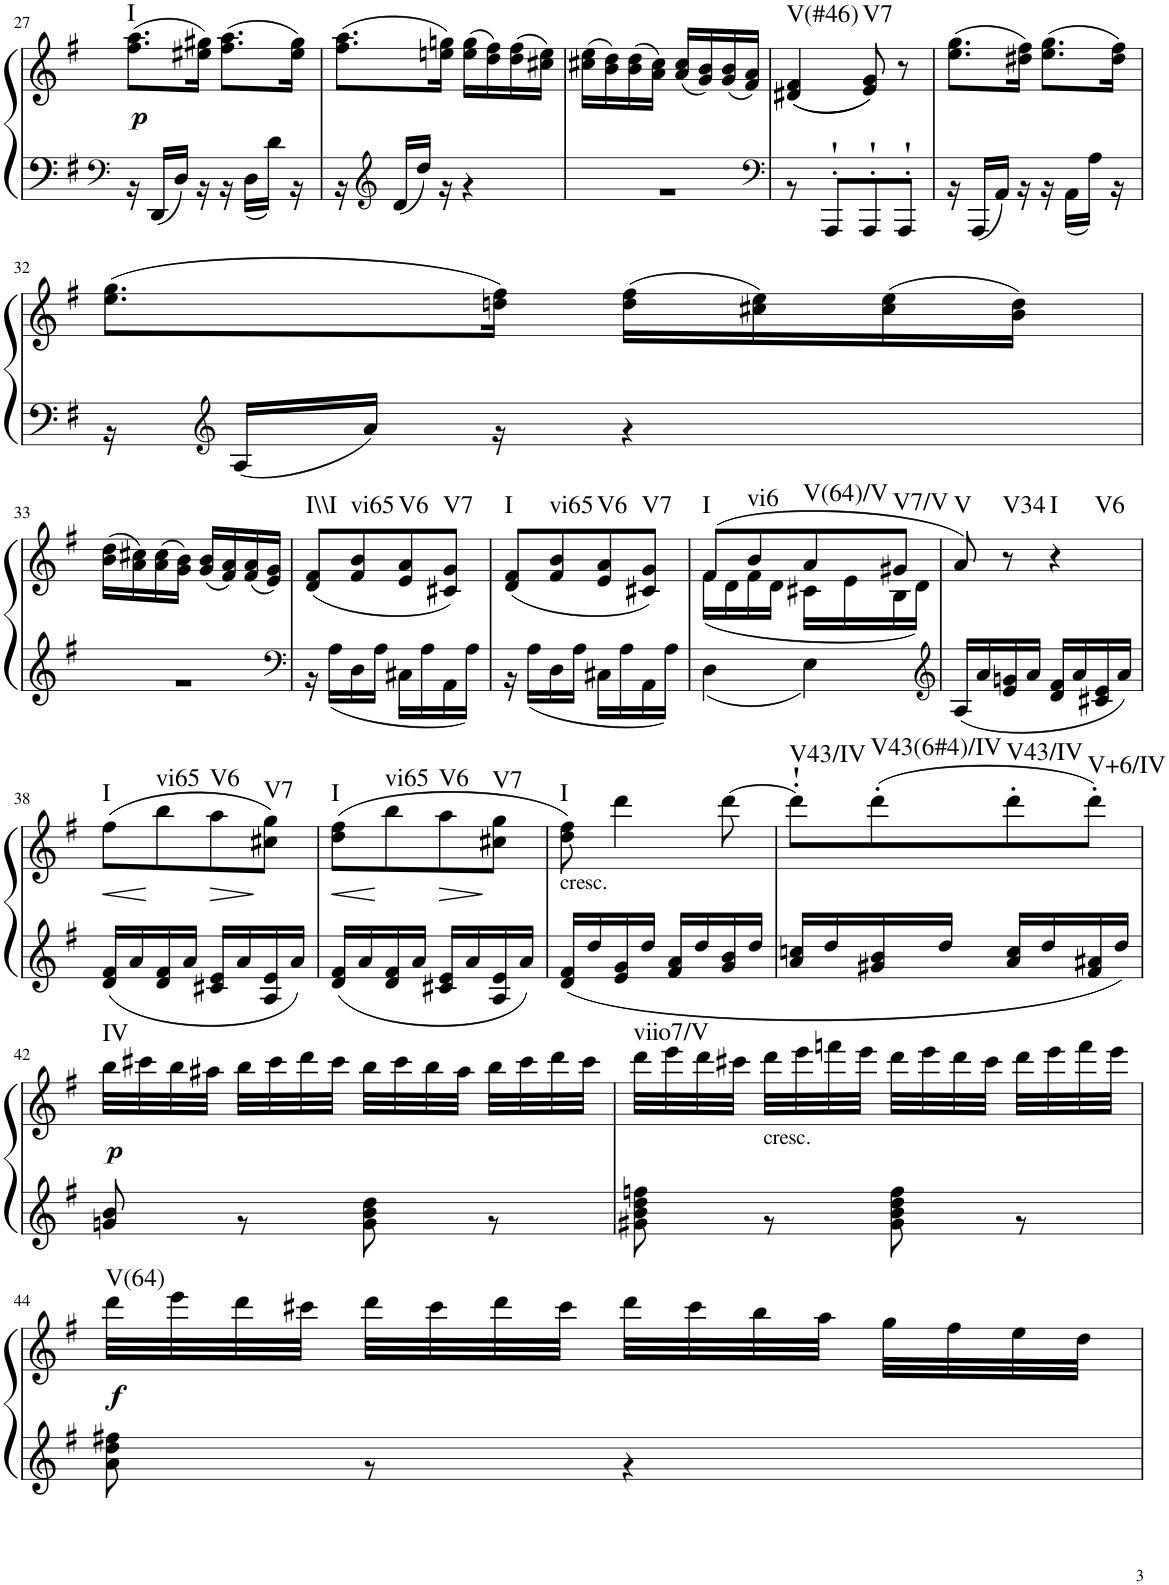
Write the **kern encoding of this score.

**kern	**kern	**dynam	**harte
*part1	*part1	*part1	*part1
*staff2	*staff1	*staff1/2	*
*I"Piano	*	*	*
*I'Pno	*	*	*
!!LO:PB:g=z
*clefF4	*clefG2	*	*
*k[f#]	*k[f#]	*	*
*G:	*G:	*	*
*M2/4	*M2/4	*	*
=27	=27	=27	=27
*^	*	*	*
!	!	!	!LO:DY:b	!LO:H:kt=I
2ryy	16r	(8.ff#\ 8.aa\L	p	N
.	16DD/LL	.	.	.
.	16D/JJ	.	.	.
.	16r	16ee#X\ 16gg#X\Jk)	.	.
.	16r	(8.ff#\ 8.aa\L	.	.
.	16D\LL	.	.	.
.	16d\JJ	.	.	.
.	16r	16ee#\ 16gg#\Jk)	.	.
=28	=28	=28	=28	=28
2ryy	16r	(8.ff#\ 8.aa\L	.	.
*clefG2	*	*	*	*
.	16d/LL	.	.	.
.	16dd/JJ	.	.	.
.	16r	16een\ 16ggn\Jk)	.	.
.	4r	(16ee\ 16gg\LL	.	.
.	.	16dd\ 16ff#\)	.	.
.	.	(16dd\ 16ff#\	.	.
.	.	16cc#X\ 16ee\JJ)	.	.
=29	=29	=29	=29	=29
2ryy	2r	(16cc#X\ 16ee\LL	.	.
.	.	16b\ 16dd\)	.	.
.	.	(16b\ 16dd\	.	.
.	.	16a\ 16cc#\JJ)	.	.
.	.	(16a/ 16cc#/LL	.	.
.	.	16g/ 16b/)	.	.
.	.	(16g/ 16b/	.	.
.	.	16f#/ 16a/JJ)	.	.
=30	=30	=30	=30	=30
*clefF4	*	*	*	*
!	!	!	!	!LO:H:kt=V(#46)
2ryy	8r	((4d#X/ 4f#/	.	N
.	8AAA'`/L	.	.	.
!	!	!	!	!LO:H:kt=V7
.	8AAA'`/	8e/ 8g/))	.	N
.	8AAA'`/J	8r	.	.
=31	=31	=31	=31	=31
2ryy	16r	(8.ee\ 8.gg\L	.	.
.	16AAA/LL	.	.	.
.	16AA/JJ	.	.	.
.	16r	16dd#X\ 16ff#\Jk)	.	.
.	16r	(8.ee\ 8.gg\L	.	.
.	16AA\LL	.	.	.
.	16A\JJ	.	.	.
.	16r	16dd#\ 16ff#\Jk)	.	.
!!LO:LB:g=z
=32	=32	=32	=32	=32
2ryy	16r	(8.ee\ 8.gg\L	.	.
*clefG2	*	*	*	*
.	16A/LL	.	.	.
.	16a/JJ	.	.	.
.	16r	16ddn\ 16ff#\Jk)	.	.
.	4r	(16dd\ 16ff#\LL	.	.
.	.	16cc#X\ 16ee\)	.	.
.	.	(16cc#\ 16ee\	.	.
.	.	16b\ 16dd\JJ)	.	.
!!LO:LB:g=z
=33	=33	=33	=33	=33
2ryy	2r	(16b\ 16dd\LL	.	.
.	.	16a\ 16cc#X\)	.	.
.	.	(16a\ 16cc#\	.	.
.	.	16g\ 16b\JJ)	.	.
.	.	(16g/ 16b/LL	.	.
.	.	16f#/ 16a/)	.	.
.	.	(16f#/ 16a/	.	.
.	.	16e/ 16g/JJ)	.	.
=34	=34	=34	=34	=34
*clefF4	*	*	*	*
!	!	!	!	!LO:H:kt=I\\I
2ryy	16r	(8d/ 8f#/L	.	N
.	16A\LL	.	.	.
!	!	!	!	!LO:H:kt=vi65
.	16D\	8f#/ 8b/	.	N
.	16A\JJ	.	.	.
!	!	!	!	!LO:H:kt=V6
.	16C#X\LL	8e/ 8a/	.	N
.	16A\	.	.	.
!	!	!	!	!LO:H:kt=V7
.	16AA\	8c#X/ 8g/J)	.	N
.	16A\JJ	.	.	.
=35	=35	=35	=35	=35
!	!	!	!	!LO:H:kt=I
2ryy	16r	(8d/ 8f#/L	.	N
.	16A\LL	.	.	.
!	!	!	!	!LO:H:kt=vi65
.	16D\	8f#/ 8b/	.	N
.	16A\JJ	.	.	.
!	!	!	!	!LO:H:kt=V6
.	16C#X\LL	8e/ 8a/	.	N
.	16A\	.	.	.
!	!	!	!	!LO:H:kt=V7
.	16AA\	8c#X/ 8g/J)	.	N
.	16A\JJ	.	.	.
=36	=36	=36	=36	=36
*	*	*^	*	*
!	!	!	!	!	!LO:H:kt=I
2ryy	4D\	(8f#/L	(16f#\LL	.	N
.	.	.	16d\	.	.
!	!	!	!	!	!LO:H:kt=vi6
.	.	8b/	16f#\	.	N
.	.	.	16d\JJ	.	.
!	!	!	!	!	!LO:H:kt=V(64)/V
.	4E\	8a/	16c#X\LL	.	N
.	.	.	16e\	.	.
!	!	!	!	!	!LO:H:kt=V7/V
.	.	8g#X/J	16B\	.	N
.	.	.	16d\JJ)	.	.
*	*	*v	*v	*	*
=37	=37	=37	=37	=37
*clefG2	*	*	*	*
*	*	*^	*	*
!	!	!	!	!	!LO:H:kt=V
*	*	*v	*v	*	*
2ryy	16A/LL	8a/)	.	N
.	16a/	.	.	.
!	!	!	!	!LO:H:kt=V34
.	16e/ 16gn/	8r	.	N
.	16a/JJ	.	.	.
!	!	!	!	!LO:H:n=1:kt=I
!	!	!	!	!LO:H:n=2:kt=V6
.	16d/ 16f#/LL	4r	.	N N
.	16a/	.	.	.
.	16c#X/ 16e/	.	.	.
.	16a/JJ	.	.	.
!!LO:LB:g=z
=38	=38	=38	=38	=38
!	!	!	!LO:HP:b	!LO:H:kt=I
2ryy	16d/ 16f#/LL	(8ff#\L	<	N
.	16a/	.	.	.
!	!	!	!	!LO:H:kt=vi65
.	16d/ 16f#/	8bb\	[	N
.	16a/JJ	.	.	.
!	!	!	!LO:HP:b	!LO:H:kt=V6
.	16c#X/ 16e/LL	8aa\	>	N
.	16a/	.	.	.
!	!	!	!	!LO:H:kt=V7
.	16A/ 16e/	8cc#X\ 8gg\J)	]	N
.	16a/JJ	.	.	.
=39	=39	=39	=39	=39
!	!	!	!LO:HP:b	!LO:H:kt=I
2ryy	16d/ 16f#/LL	(8dd\ 8ff#\L	<	N
.	16a/	.	.	.
!	!	!	!	!LO:H:kt=vi65
.	16d/ 16f#/	8bb\	[	N
.	16a/JJ	.	.	.
!	!	!	!LO:HP:b	!LO:H:kt=V6
.	16c#X/ 16e/LL	8aa\	>	N
.	16a/	.	.	.
!	!	!	!	!LO:H:kt=V7
.	16A/ 16e/	8cc#X\ 8gg\J	]	N
.	16a/JJ	.	.	.
=40	=40	=40	=40	=40
!	!	!LO:TX:b:t=cresc.	!	!LO:H:kt=I
2ryy	16d/ 16f#/LL	8dd\ 8ff#\)	.	N
.	16dd/	.	.	.
.	16e/ 16g/	4ddd\	.	.
.	16dd/JJ	.	.	.
.	16f#/ 16a/LL	.	.	.
.	16dd/	.	.	.
.	16g/ 16b/	[8ddd\	.	.
.	16dd/JJ	.	.	.
=41	=41	=41	=41	=41
!	!	!	!	!LO:H:kt=V43/IV
2ryy	16a/ 16ccn/LL	8ddd'`\L]	.	N
.	16dd/	.	.	.
!	!	!	!	!LO:H:kt=V43(6#4)/IV
.	16g#X/ 16b/	(8ddd'\	.	N
.	16dd/JJ	.	.	.
!	!	!	!	!LO:H:kt=V43/IV
.	16a/ 16cc/LL	8ddd'\	.	N
.	16dd/	.	.	.
!	!	!	!	!LO:H:kt=V+6/IV
.	16f#/ 16a#X/	8ddd'\J)	.	N
.	16dd/JJ	.	.	.
!!LO:LB:g=z
=42	=42	=42	=42	=42
!	!	!	!LO:DY:b	!LO:H:kt=IV
2ryy	8gn/ 8b/	32bb\LLL	p	N
.	.	32ccc#X\	.	.
.	.	32bb\	.	.
.	.	32aa#X\JJJ	.	.
.	8r	32bb\LLL	.	.
.	.	32ccc#\	.	.
.	.	32ddd\	.	.
.	.	32ccc#\JJJ	.	.
.	8g\ 8b\ 8dd\	32bb\LLL	.	.
.	.	32ccc#\	.	.
.	.	32bb\	.	.
.	.	32aa#\JJJ	.	.
.	8r	32bb\LLL	.	.
.	.	32ccc#\	.	.
.	.	32ddd\	.	.
.	.	32ccc#\JJJ	.	.
=43	=43	=43	=43	=43
!	!	!	!	!LO:H:kt=viio7/V
2ryy	8g#X\ 8b\ 8dd\ 8ffn\	32ddd\LLL	.	N
.	.	32eee\	.	.
.	.	32ddd\	.	.
.	.	32ccc#X\JJJ	.	.
!	!	!LO:TX:b:t=cresc.	!	!
.	8r	32ddd\LLL	.	.
.	.	32eee\	.	.
.	.	32fffn\	.	.
.	.	32eee\JJJ	.	.
.	8g#\ 8b\ 8dd\ 8ff\	32ddd\LLL	.	.
.	.	32eee\	.	.
.	.	32ddd\	.	.
.	.	32ccc#\JJJ	.	.
.	8r	32ddd\LLL	.	.
.	.	32eee\	.	.
.	.	32fff\	.	.
.	.	32eee\JJJ	.	.
!!LO:LB:g=z
=44	=44	=44	=44	=44
!	!	!	!LO:DY:b	!LO:H:kt=V(64)
2ryy	8a\ 8dd\ 8ff#X\	32ddd\LLL	f	N
.	.	32eee\	.	.
.	.	32ddd\	.	.
.	.	32ccc#X\JJJ	.	.
.	8r	32ddd\LLL	.	.
.	.	32ccc#\	.	.
.	.	32ddd\	.	.
.	.	32ccc#\JJJ	.	.
.	4r	32ddd\LLL	.	.
.	.	32ccc#\	.	.
.	.	32bb\	.	.
.	.	32aa\JJJ	.	.
.	.	32gg\LLL	.	.
.	.	32ff#\	.	.
.	.	32ee\	.	.
.	.	32dd\JJJ	.	.
*v	*v	*	*	*
=	=	=	=
*-	*-	*-	*-
